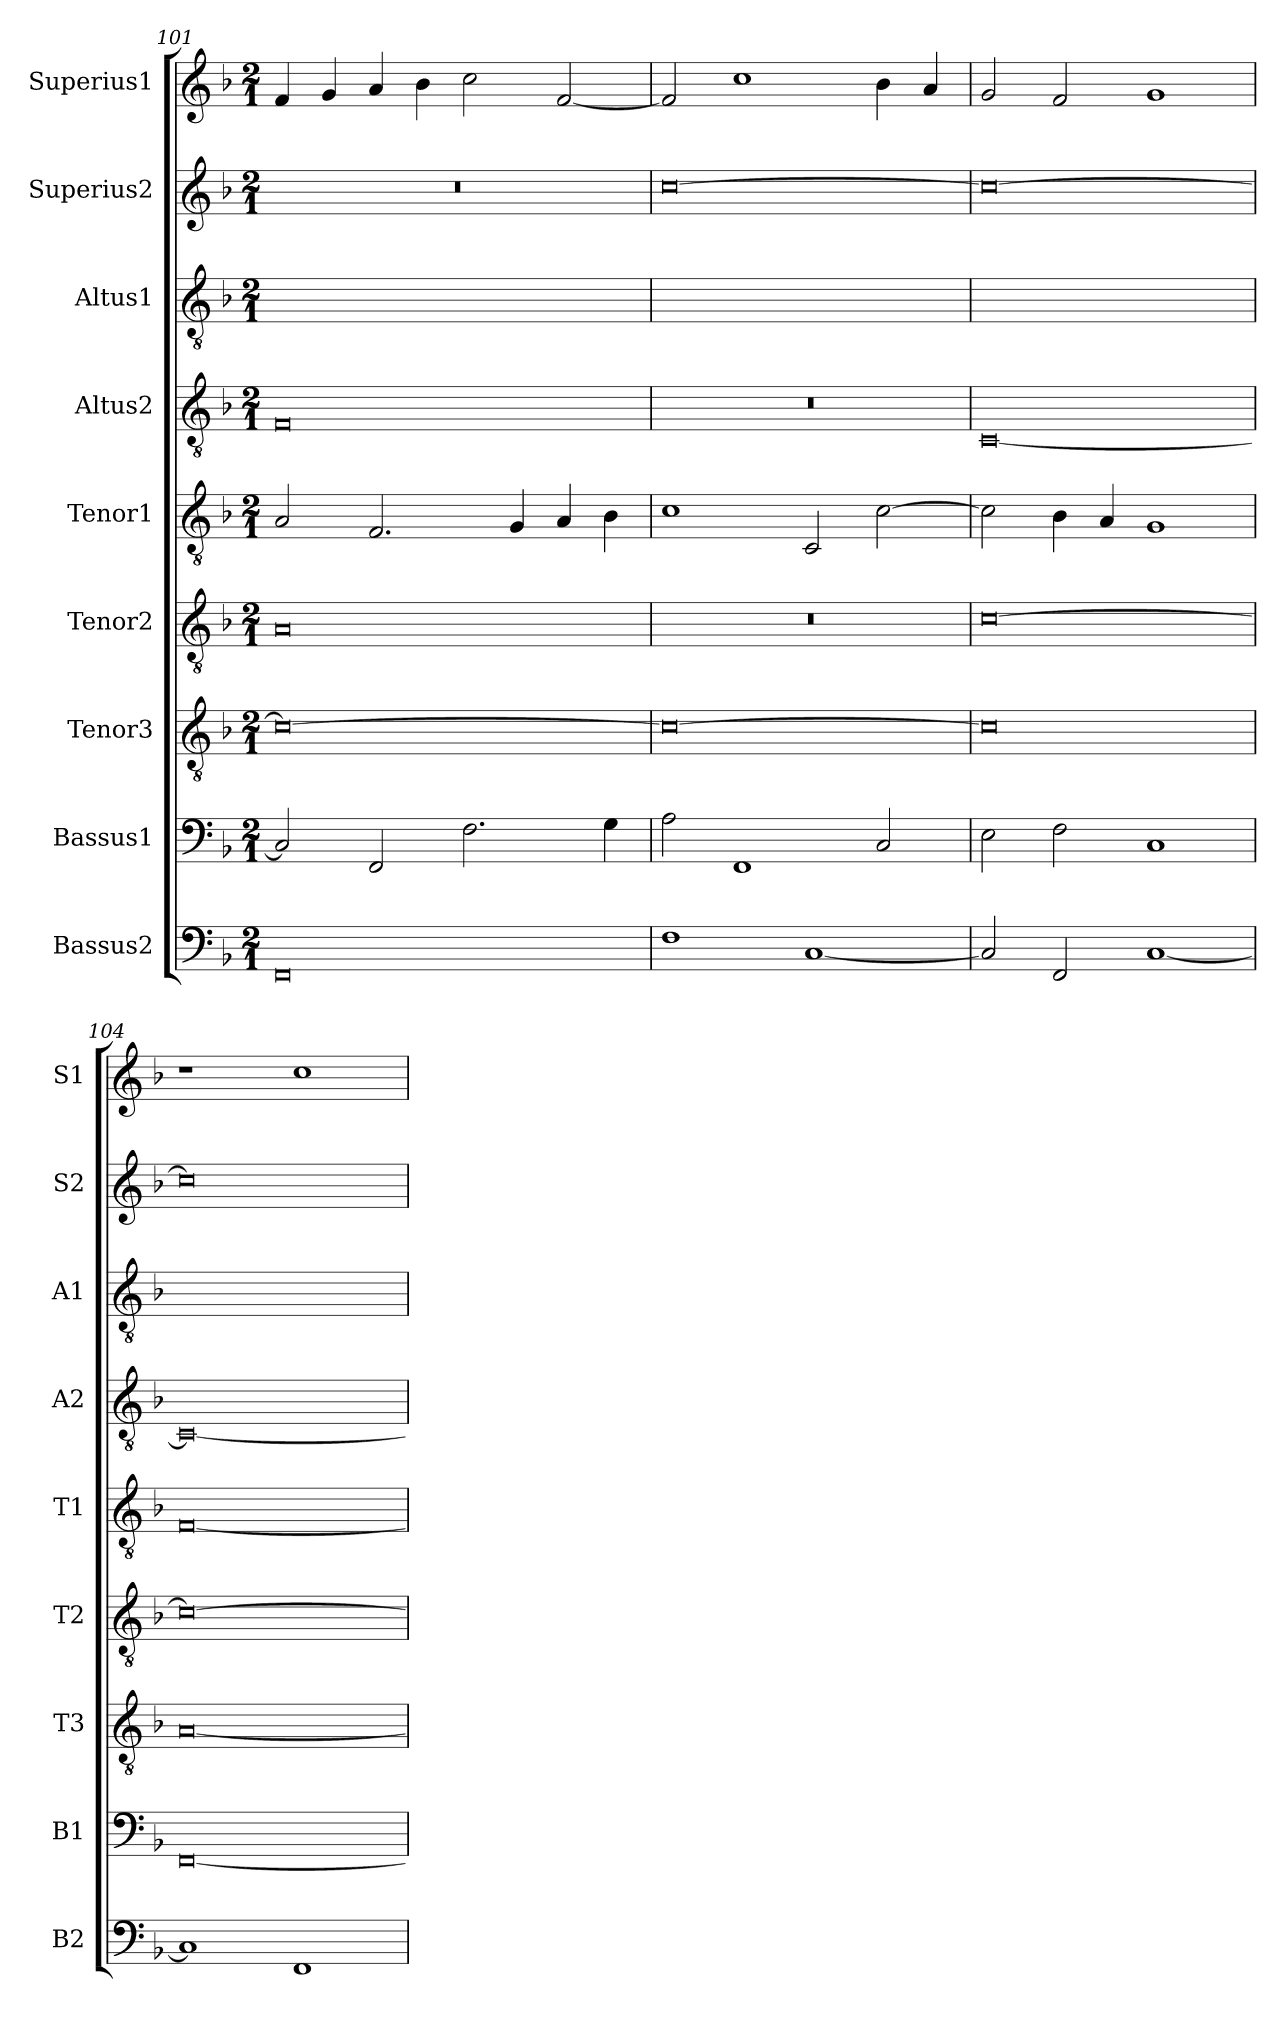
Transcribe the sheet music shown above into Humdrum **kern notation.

**kern	**kern	**kern	**kern	**kern	**kern	**kern	**kern	**kern
*part9	*part8	*part7	*part6	*part5	*part4	*part3	*part2	*part1
*staff9	*staff8	*staff7	*staff6	*staff5	*staff4	*staff3	*staff2	*staff1
*I"Bassus2	*I"Bassus1	*I"Tenor3	*I"Tenor2	*I"Tenor1	*I"Altus2	*I"Altus1	*I"Superius2	*I"Superius1
*I'B2	*I'B1	*I'T3	*I'T2	*I'T1	*I'A2	*I'A1	*I'S2	*I'S1
*clefF4	*clefF4	*clefGv2	*clefGv2	*clefGv2	*clefGv2	*clefGv2	*clefG2	*clefG2
*k[b-]	*k[b-]	*k[b-]	*k[b-]	*k[b-]	*k[b-]	*k[b-]	*k[b-]	*k[b-]
*d:	*d:	*d:	*d:	*d:	*d:	*d:	*d:	*d:
*M2/1	*M2/1	*M2/1	*M2/1	*M2/1	*M2/1	*M2/1	*M2/1	*M2/1
=101	=101	=101	=101	=101	=101	=101	=101	=101
0FF	2C]	0c_	0A	2A	0F	0ryy	0r	4f
.	.	.	.	.	.	.	.	4g
.	2FF	.	.	2.F	.	.	.	4a
.	.	.	.	.	.	.	.	4b-
.	2.F	.	.	.	.	.	.	2cc
.	.	.	.	4G	.	.	.	.
.	.	.	.	4A	.	.	.	[2f
.	4G	.	.	4B-	.	.	.	.
=102	=102	=102	=102	=102	=102	=102	=102	=102
1F	2A	0c_	0r	1c	0r	0ryy	[0cc	2f]
.	1FF	.	.	.	.	.	.	1cc
[1C	.	.	.	2C	.	.	.	.
.	2C	.	.	[2c	.	.	.	4b-
.	.	.	.	.	.	.	.	4a
=103	=103	=103	=103	=103	=103	=103	=103	=103
2C]	2E	0c]	[0c	2c]	[0C	0ryy	0cc_	2g
2FF	2F	.	.	4B-	.	.	.	2f
.	.	.	.	4A	.	.	.	.
[1C	1C	.	.	1G	.	.	.	1g
=104	=104	=104	=104	=104	=104	=104	=104	=104
1C]	[0FF	[0A	0c_	[0F	0C_	0ryy	0cc]	1r
1FF	.	.	.	.	.	.	.	1cc
=	=	=	=	=	=	=	=	=
*-	*-	*-	*-	*-	*-	*-	*-	*-
